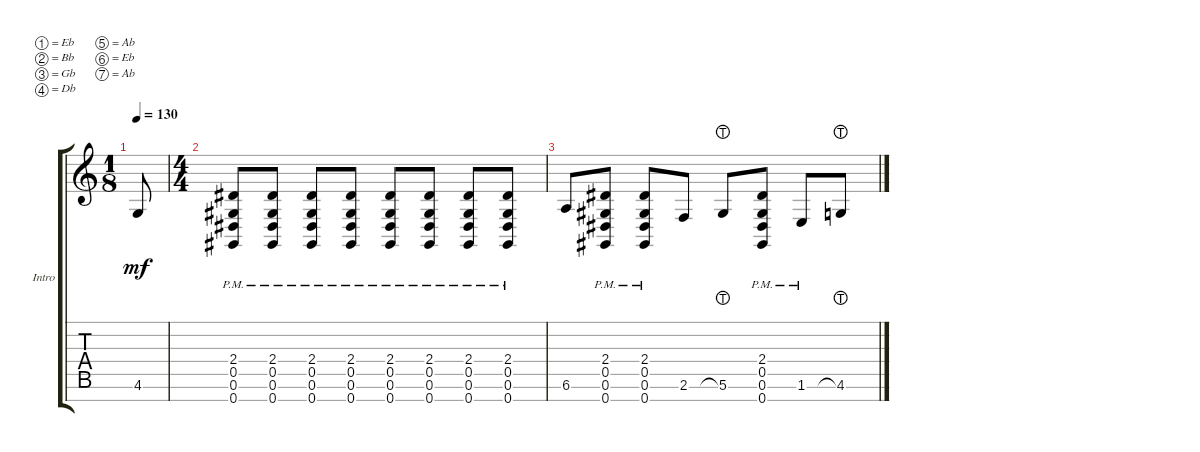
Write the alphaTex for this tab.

\defaultSystemsLayout 4
\bracketExtendMode groupsimilarinstruments
\firstSystemTrackNameOrientation horizontal
\otherSystemsTrackNameOrientation horizontal
\track ("Faint" "Intro") {instrument distortionguitar}
\staff {score tabs}
\tuning (Eb4 Bb3 Gb3 Db3 Ab2 Eb2 Ab1)
\ts (1 8)
\tempo 130
\clef g2
\ks c
4.6.8{dy mf instrument distortionguitar} |
\ts (4 4)
(0.6{pm} 0.7{pm} 0.5{pm} 2.4{pm}).8 (0.7{pm} 0.6{pm} 0.5{pm} 2.4{pm}).8 (0.7{pm} 2.4{pm} 0.5{pm} 0.6{pm}).8 (0.7{pm} 2.4{pm} 0.5{pm} 0.6{pm}).8 (0.7{pm} 0.6{pm} 0.5{pm} 2.4{pm}).8 (0.7{pm} 0.6{pm} 0.5{pm} 2.4{pm}).8 (0.7{pm} 0.6{pm} 0.5{pm} 2.4{pm}).8 (2.4{pm} 0.5{pm} 0.6{pm} 0.7{pm}).8 |
6.6.8 (0.7{pm} 0.6{pm} 0.5{pm} 2.4{pm}).8 (2.4{pm} 0.5{pm} 0.6{pm} 0.7{pm}).8 2.6.8 5.6{lht}.8 (0.7{pm} 0.6{pm} 0.5{pm} 2.4{pm}).8 1.6{pm}.8 4.6{lht}.8
